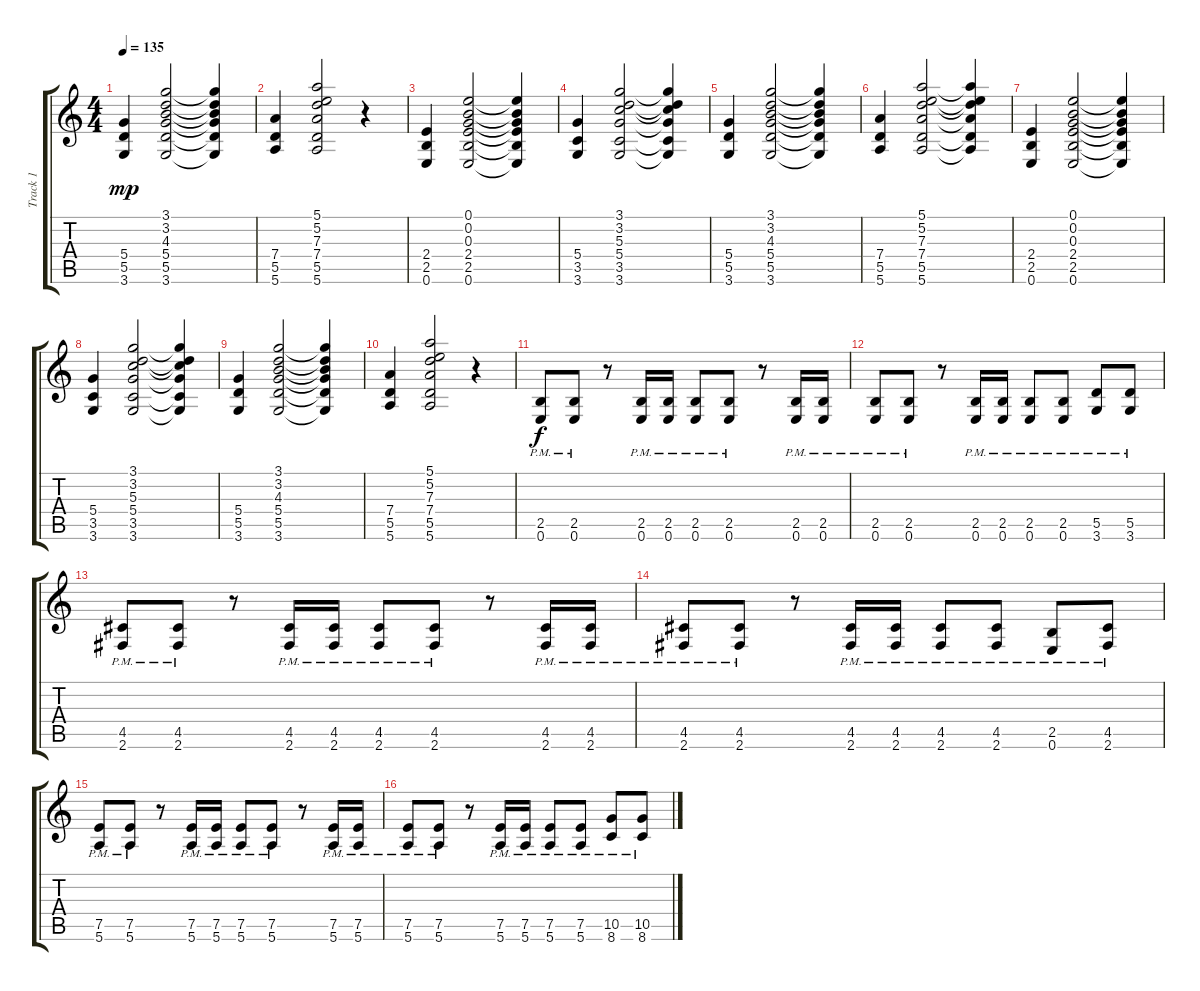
\track ("Track 1" "Track 1") {instrument distortionguitar}
\staff {score tabs}
\tuning (E4 B3 G3 D3 A2 E2) {hide}
\ts (4 4)
\tempo 135
\clef g2
\ks c
(5.4 5.5 3.6).4{dy mp} (3.1 3.2 4.3 5.4 5.5 3.6).2 (3.1{t} 3.2{t} 4.3{t} 5.4{t} 5.5{t} 3.6{t}).4 |
(7.4 5.5 5.6).4 (5.1 5.2 7.3 7.4 5.5 5.6).2 r.4 |
(2.4 2.5 0.6).4 (0.1 0.2 0.3 2.4 2.5 0.6).2 (0.1{t} 0.2{t} 0.3{t} 2.4{t} 2.5{t} 0.6{t}).4 |
(5.4 3.5 3.6).4 (3.1 3.2 5.3 5.4 3.5 3.6).2 (3.1{t} 3.2{t} 5.3{t} 5.4{t} 3.5{t} 3.6{t}).4 |
(5.4 5.5 3.6).4 (3.1 3.2 4.3 5.4 5.5 3.6).2 (3.1{t} 3.2{t} 4.3{t} 5.4{t} 5.5{t} 3.6{t}).4 |
(7.4 5.5 5.6).4 (5.1 5.2 7.3 7.4 5.5 5.6).2 (5.1{t} 5.2{t} 7.3{t} 7.4{t} 5.5{t} 5.6{t}).4 |
(2.4 2.5 0.6).4 (0.1 0.2 0.3 2.4 2.5 0.6).2 (0.1{t} 0.2{t} 0.3{t} 2.4{t} 2.5{t} 0.6{t}).4 |
(5.4 3.5 3.6).4 (3.1 3.2 5.3 5.4 3.5 3.6).2 (3.1{t} 3.2{t} 5.3{t} 5.4{t} 3.5{t} 3.6{t}).4 |
(5.4 5.5 3.6).4 (3.1 3.2 4.3 5.4 5.5 3.6).2 (3.1{t} 3.2{t} 4.3{t} 5.4{t} 5.5{t} 3.6{t}).4 |
(7.4 5.5 5.6).4 (5.1 5.2 7.3 7.4 5.5 5.6).2 r.4 |
(2.5{pm} 0.6{pm}).8{dy f} (2.5{pm} 0.6{pm}).8 r.8 (2.5{pm} 0.6{pm}).16 (2.5{pm} 0.6{pm}).16 (2.5{pm} 0.6{pm}).8 (2.5{pm} 0.6{pm}).8 r.8 (2.5{pm} 0.6{pm}).16 (2.5{pm} 0.6{pm}).16 |
(2.5{pm} 0.6{pm}).8 (2.5{pm} 0.6{pm}).8 r.8 (2.5{pm} 0.6{pm}).16 (2.5{pm} 0.6{pm}).16 (2.5{pm} 0.6{pm}).8 (2.5{pm} 0.6{pm}).8 (5.5{pm} 3.6{pm}).8 (5.5{pm} 3.6{pm}).8 |
(4.5{pm} 2.6{pm}).8 (4.5{pm} 2.6{pm}).8 r.8 (4.5{pm} 2.6{pm}).16 (4.5{pm} 2.6{pm}).16 (4.5{pm} 2.6{pm}).8 (4.5{pm} 2.6{pm}).8 r.8 (4.5{pm} 2.6{pm}).16 (4.5{pm} 2.6{pm}).16 |
(4.5{pm} 2.6{pm}).8 (4.5{pm} 2.6{pm}).8 r.8 (4.5{pm} 2.6{pm}).16 (4.5{pm} 2.6{pm}).16 (4.5{pm} 2.6{pm}).8 (4.5{pm} 2.6{pm}).8 (2.5{pm} 0.6{pm}).8 (4.5{pm} 2.6{pm}).8 |
(7.5{pm} 5.6{pm}).8 (7.5{pm} 5.6{pm}).8 r.8 (7.5{pm} 5.6{pm}).16 (7.5{pm} 5.6{pm}).16 (7.5{pm} 5.6{pm}).8 (7.5{pm} 5.6{pm}).8 r.8 (7.5{pm} 5.6{pm}).16 (7.5{pm} 5.6{pm}).16 |
(7.5{pm} 5.6{pm}).8 (7.5{pm} 5.6{pm}).8 r.8 (7.5{pm} 5.6{pm}).16 (7.5{pm} 5.6{pm}).16 (7.5{pm} 5.6{pm}).8 (7.5{pm} 5.6{pm}).8 (10.5{pm} 8.6{pm}).8 (10.5{pm} 8.6{pm}).8
